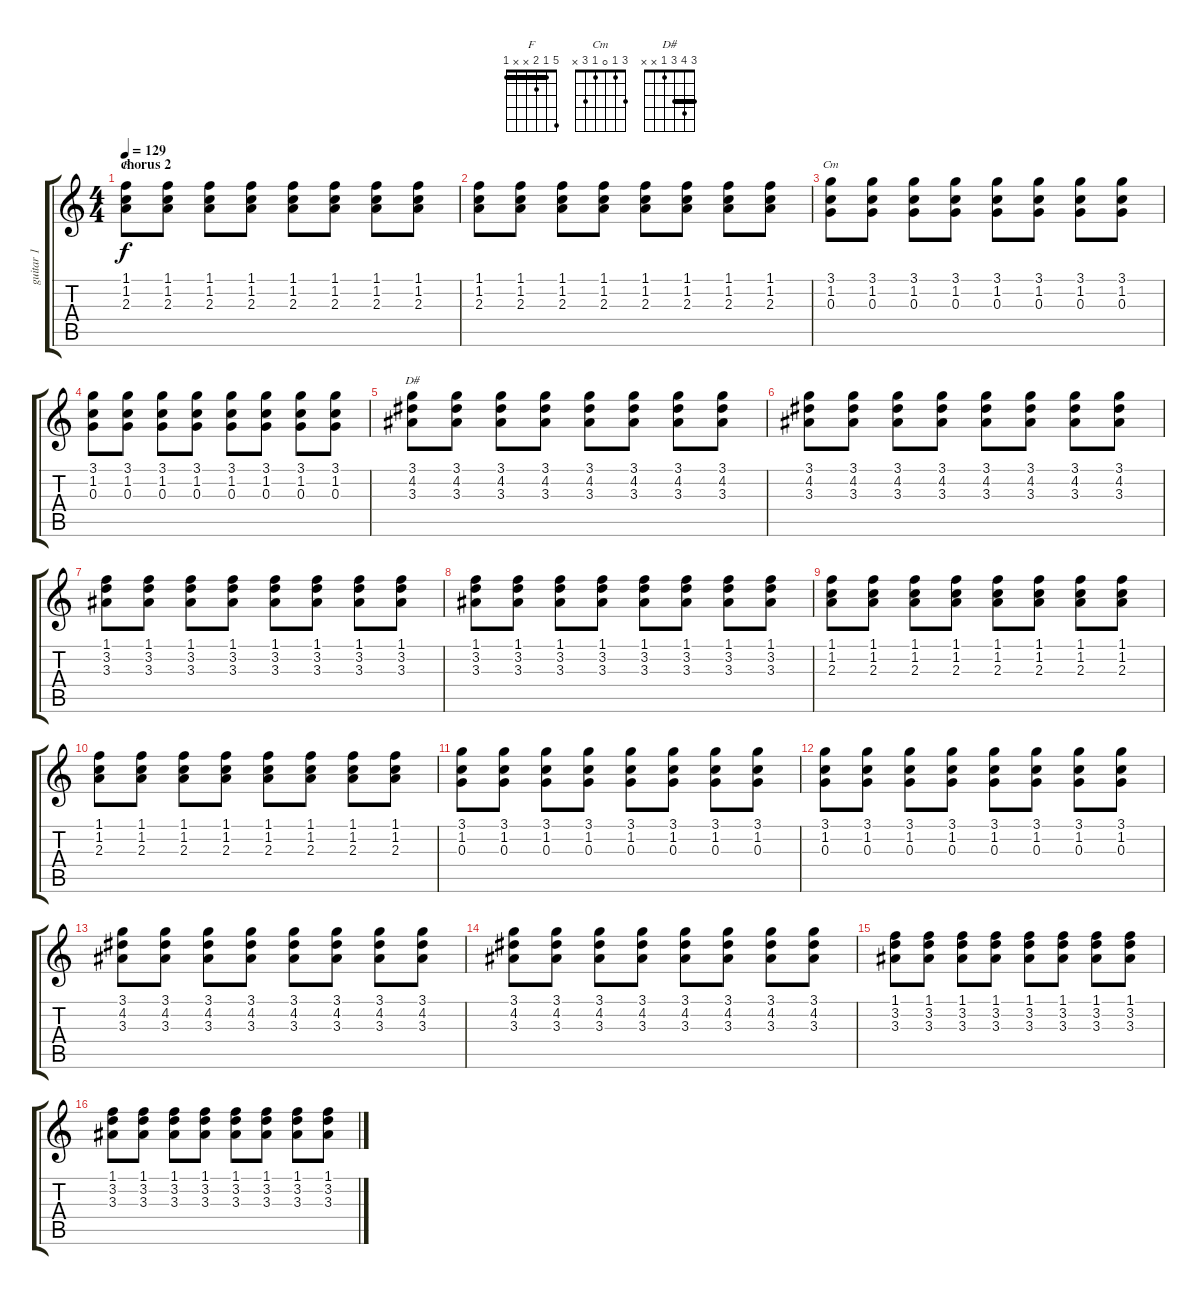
\track ("guitar 1" "guitar 1") {instrument electricguitarmuted}
\staff {score tabs}
\tuning (E4 B3 G3 D3 A2 E2) {hide}
\chord ("F" 5 1 2 x x 1) {barre 1}
\chord ("Cm" 3 1 0 1 3 x)
\chord ("D#" 3 4 3 1 x x) {barre 3}
\ts (4 4)
\section ("" "chorus 2")
\tempo 129
\clef g2
\ks c
(1.1 1.2 2.3).8{ch "F" dy f} (1.1 1.2 2.3).8 (1.1 1.2 2.3).8 (1.1 1.2 2.3).8 (1.1 1.2 2.3).8 (1.1 1.2 2.3).8 (1.1 1.2 2.3).8 (1.1 1.2 2.3).8 |
(1.1 1.2 2.3).8 (1.1 1.2 2.3).8 (1.1 1.2 2.3).8 (1.1 1.2 2.3).8 (1.1 1.2 2.3).8 (1.1 1.2 2.3).8 (1.1 1.2 2.3).8 (1.1 1.2 2.3).8 |
(3.1 1.2 0.3).8{ch "Cm"} (3.1 1.2 0.3).8 (3.1 1.2 0.3).8 (3.1 1.2 0.3).8 (3.1 1.2 0.3).8 (3.1 1.2 0.3).8 (3.1 1.2 0.3).8 (3.1 1.2 0.3).8 |
(3.1 1.2 0.3).8 (3.1 1.2 0.3).8 (3.1 1.2 0.3).8 (3.1 1.2 0.3).8 (3.1 1.2 0.3).8 (3.1 1.2 0.3).8 (3.1 1.2 0.3).8 (3.1 1.2 0.3).8 |
(3.1 4.2 3.3).8{ch "D#"} (3.1 4.2 3.3).8 (3.1 4.2 3.3).8 (3.1 4.2 3.3).8 (3.1 4.2 3.3).8 (3.1 4.2 3.3).8 (3.1 4.2 3.3).8 (3.1 4.2 3.3).8 |
(3.1 4.2 3.3).8 (3.1 4.2 3.3).8 (3.1 4.2 3.3).8 (3.1 4.2 3.3).8 (3.1 4.2 3.3).8 (3.1 4.2 3.3).8 (3.1 4.2 3.3).8 (3.1 4.2 3.3).8 |
(1.1 3.2 3.3).8 (1.1 3.2 3.3).8 (1.1 3.2 3.3).8 (1.1 3.2 3.3).8 (1.1 3.2 3.3).8 (1.1 3.2 3.3).8 (1.1 3.2 3.3).8 (1.1 3.2 3.3).8 |
(1.1 3.2 3.3).8 (1.1 3.2 3.3).8 (1.1 3.2 3.3).8 (1.1 3.2 3.3).8 (1.1 3.2 3.3).8 (1.1 3.2 3.3).8 (1.1 3.2 3.3).8 (1.1 3.2 3.3).8 |
(1.1 1.2 2.3).8 (1.1 1.2 2.3).8 (1.1 1.2 2.3).8 (1.1 1.2 2.3).8 (1.1 1.2 2.3).8 (1.1 1.2 2.3).8 (1.1 1.2 2.3).8 (1.1 1.2 2.3).8 |
(1.1 1.2 2.3).8 (1.1 1.2 2.3).8 (1.1 1.2 2.3).8 (1.1 1.2 2.3).8 (1.1 1.2 2.3).8 (1.1 1.2 2.3).8 (1.1 1.2 2.3).8 (1.1 1.2 2.3).8 |
(3.1 1.2 0.3).8 (3.1 1.2 0.3).8 (3.1 1.2 0.3).8 (3.1 1.2 0.3).8 (3.1 1.2 0.3).8 (3.1 1.2 0.3).8 (3.1 1.2 0.3).8 (3.1 1.2 0.3).8 |
(3.1 1.2 0.3).8 (3.1 1.2 0.3).8 (3.1 1.2 0.3).8 (3.1 1.2 0.3).8 (3.1 1.2 0.3).8 (3.1 1.2 0.3).8 (3.1 1.2 0.3).8 (3.1 1.2 0.3).8 |
(3.1 4.2 3.3).8 (3.1 4.2 3.3).8 (3.1 4.2 3.3).8 (3.1 4.2 3.3).8 (3.1 4.2 3.3).8 (3.1 4.2 3.3).8 (3.1 4.2 3.3).8 (3.1 4.2 3.3).8 |
(3.1 4.2 3.3).8 (3.1 4.2 3.3).8 (3.1 4.2 3.3).8 (3.1 4.2 3.3).8 (3.1 4.2 3.3).8 (3.1 4.2 3.3).8 (3.1 4.2 3.3).8 (3.1 4.2 3.3).8 |
(1.1 3.2 3.3).8 (1.1 3.2 3.3).8 (1.1 3.2 3.3).8 (1.1 3.2 3.3).8 (1.1 3.2 3.3).8 (1.1 3.2 3.3).8 (1.1 3.2 3.3).8 (1.1 3.2 3.3).8 |
(1.1 3.2 3.3).8 (1.1 3.2 3.3).8 (1.1 3.2 3.3).8 (1.1 3.2 3.3).8 (1.1 3.2 3.3).8 (1.1 3.2 3.3).8 (1.1 3.2 3.3).8 (1.1 3.2 3.3).8
